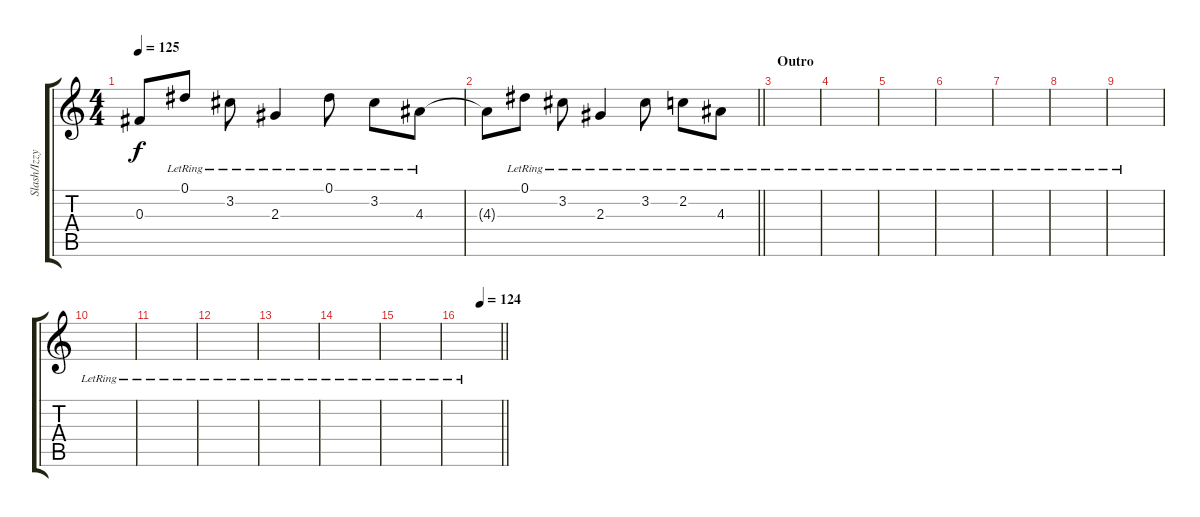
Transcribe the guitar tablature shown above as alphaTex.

\track ("Slash/Izzy Clean" "Slash/Izzy") {instrument acousticguitarsteel}
\staff {score tabs}
\tuning (Eb4 Bb3 Gb3 Db3 Ab2 Eb2) {hide}
\ts (4 4)
\tempo 125
\clef g2
\ks c
0.3{t}.8{dy f} 0.1{lr}.8 3.2{lr}.8 2.3{lr}.4 0.1{lr}.8 3.2{lr}.8 4.3{lr}.8 |
\barLineRight lightlight
4.3{t}.8 0.1{lr}.8 3.2{lr}.8 2.3{lr}.4 3.2{lr}.8 2.2{lr}.8 4.3{lr}.8 |
\section ("" "Outro")
|
|
|
|
|
|
|
|
|
|
|
|
|
\tempo (124 0.5)
\barLineRight lightlight
